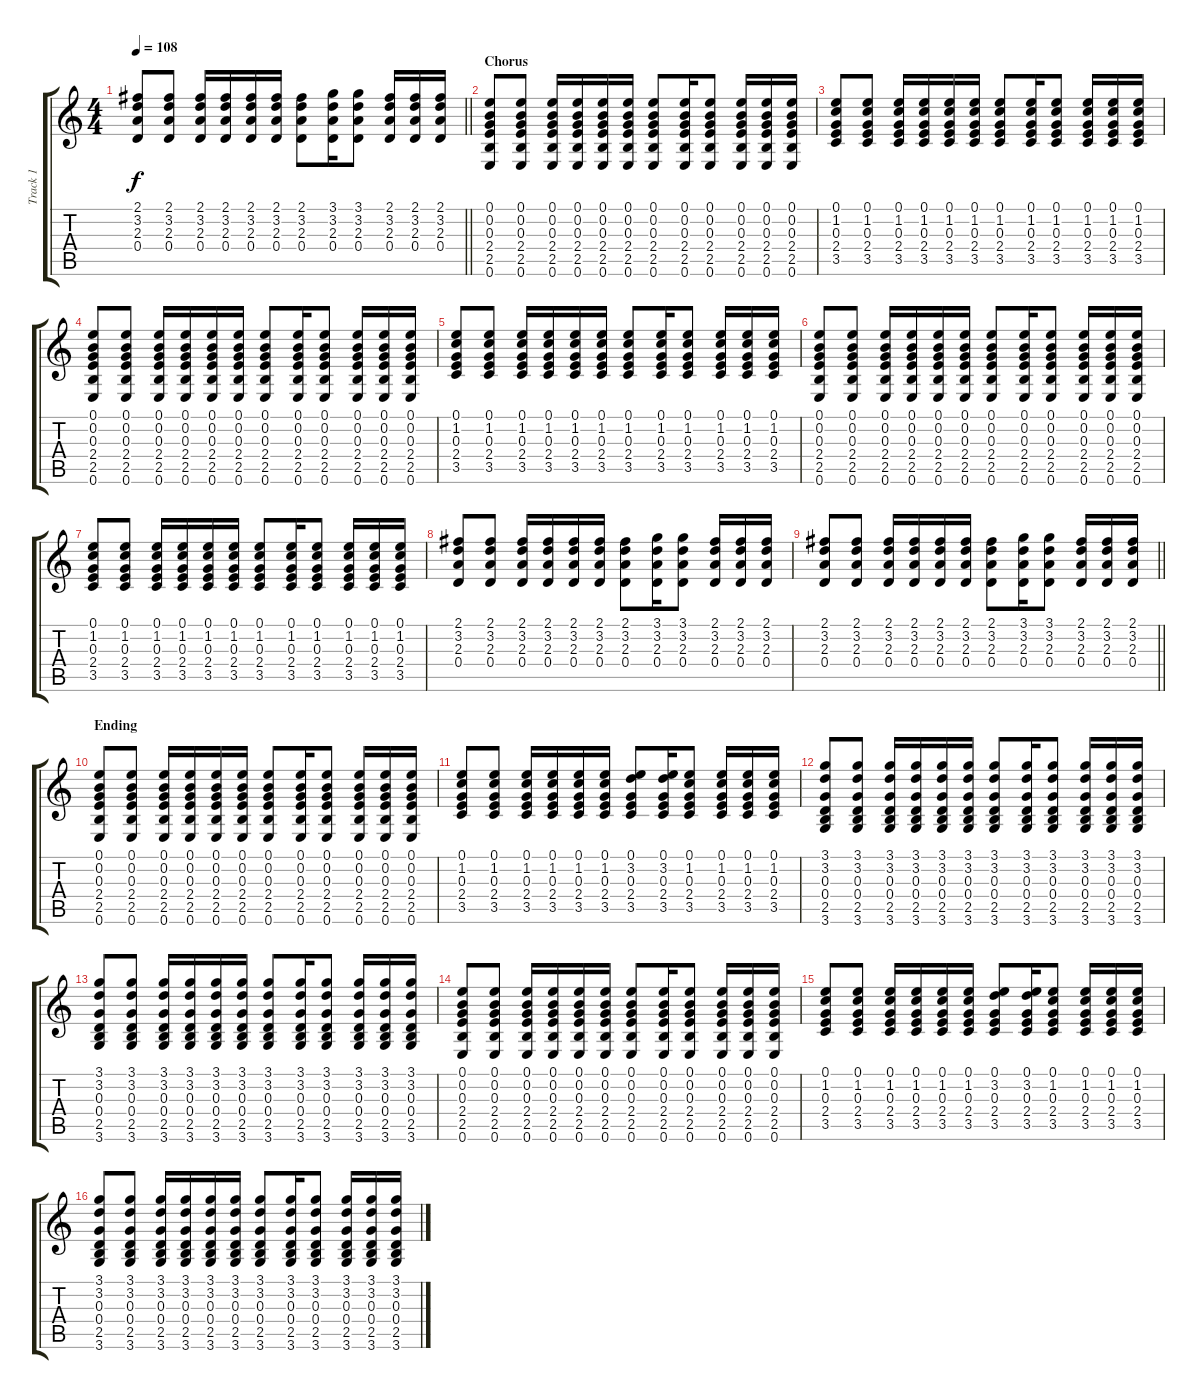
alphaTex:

\track ("Track 1" "Track 1") {instrument acousticguitarsteel}
\staff {score tabs}
\tuning (E4 B3 G3 D3 A2 E2) {hide}
\ts (4 4)
\tempo 108
\clef g2
\barLineRight lightlight
\ks c
(2.1 3.2 2.3 0.4).8{dy f} (2.1 3.2 2.3 0.4).8 (2.1 3.2 2.3 0.4).16 (2.1 3.2 2.3 0.4).16 (2.1 3.2 2.3 0.4).16 (2.1 3.2 2.3 0.4).16 (2.1 3.2 2.3 0.4).8 (3.1 3.2 2.3 0.4).16 (3.1 3.2 2.3 0.4).8 (2.1 3.2 2.3 0.4).16 (2.1 3.2 2.3 0.4).16 (2.1 3.2 2.3 0.4).16 |
\section ("" "Chorus")
(0.1 0.2 0.3 2.4 2.5 0.6).8 (0.1 0.2 0.3 2.4 2.5 0.6).8 (0.1 0.2 0.3 2.4 2.5 0.6).16 (0.1 0.2 0.3 2.4 2.5 0.6).16 (0.1 0.2 0.3 2.4 2.5 0.6).16 (0.1 0.2 0.3 2.4 2.5 0.6).16 (0.1 0.2 0.3 2.4 2.5 0.6).8 (0.1 0.2 0.3 2.4 2.5 0.6).16 (0.1 0.2 0.3 2.4 2.5 0.6).8 (0.1 0.2 0.3 2.4 2.5 0.6).16 (0.1 0.2 0.3 2.4 2.5 0.6).16 (0.1 0.2 0.3 2.4 2.5 0.6).16 |
(0.1 1.2 0.3 2.4 3.5).8 (0.1 1.2 0.3 2.4 3.5).8 (0.1 1.2 0.3 2.4 3.5).16 (0.1 1.2 0.3 2.4 3.5).16 (0.1 1.2 0.3 2.4 3.5).16 (0.1 1.2 0.3 2.4 3.5).16 (0.1 1.2 0.3 2.4 3.5).8 (0.1 1.2 0.3 2.4 3.5).16 (0.1 1.2 0.3 2.4 3.5).8 (0.1 1.2 0.3 2.4 3.5).16 (0.1 1.2 0.3 2.4 3.5).16 (0.1 1.2 0.3 2.4 3.5).16 |
(0.1 0.2 0.3 2.4 2.5 0.6).8 (0.1 0.2 0.3 2.4 2.5 0.6).8 (0.1 0.2 0.3 2.4 2.5 0.6).16 (0.1 0.2 0.3 2.4 2.5 0.6).16 (0.1 0.2 0.3 2.4 2.5 0.6).16 (0.1 0.2 0.3 2.4 2.5 0.6).16 (0.1 0.2 0.3 2.4 2.5 0.6).8 (0.1 0.2 0.3 2.4 2.5 0.6).16 (0.1 0.2 0.3 2.4 2.5 0.6).8 (0.1 0.2 0.3 2.4 2.5 0.6).16 (0.1 0.2 0.3 2.4 2.5 0.6).16 (0.1 0.2 0.3 2.4 2.5 0.6).16 |
(0.1 1.2 0.3 2.4 3.5).8 (0.1 1.2 0.3 2.4 3.5).8 (0.1 1.2 0.3 2.4 3.5).16 (0.1 1.2 0.3 2.4 3.5).16 (0.1 1.2 0.3 2.4 3.5).16 (0.1 1.2 0.3 2.4 3.5).16 (0.1 1.2 0.3 2.4 3.5).8 (0.1 1.2 0.3 2.4 3.5).16 (0.1 1.2 0.3 2.4 3.5).8 (0.1 1.2 0.3 2.4 3.5).16 (0.1 1.2 0.3 2.4 3.5).16 (0.1 1.2 0.3 2.4 3.5).16 |
(0.1 0.2 0.3 2.4 2.5 0.6).8 (0.1 0.2 0.3 2.4 2.5 0.6).8 (0.1 0.2 0.3 2.4 2.5 0.6).16 (0.1 0.2 0.3 2.4 2.5 0.6).16 (0.1 0.2 0.3 2.4 2.5 0.6).16 (0.1 0.2 0.3 2.4 2.5 0.6).16 (0.1 0.2 0.3 2.4 2.5 0.6).8 (0.1 0.2 0.3 2.4 2.5 0.6).16 (0.1 0.2 0.3 2.4 2.5 0.6).8 (0.1 0.2 0.3 2.4 2.5 0.6).16 (0.1 0.2 0.3 2.4 2.5 0.6).16 (0.1 0.2 0.3 2.4 2.5 0.6).16 |
(0.1 1.2 0.3 2.4 3.5).8 (0.1 1.2 0.3 2.4 3.5).8 (0.1 1.2 0.3 2.4 3.5).16 (0.1 1.2 0.3 2.4 3.5).16 (0.1 1.2 0.3 2.4 3.5).16 (0.1 1.2 0.3 2.4 3.5).16 (0.1 1.2 0.3 2.4 3.5).8 (0.1 1.2 0.3 2.4 3.5).16 (0.1 1.2 0.3 2.4 3.5).8 (0.1 1.2 0.3 2.4 3.5).16 (0.1 1.2 0.3 2.4 3.5).16 (0.1 1.2 0.3 2.4 3.5).16 |
(2.1 3.2 2.3 0.4).8 (2.1 3.2 2.3 0.4).8 (2.1 3.2 2.3 0.4).16 (2.1 3.2 2.3 0.4).16 (2.1 3.2 2.3 0.4).16 (2.1 3.2 2.3 0.4).16 (2.1 3.2 2.3 0.4).8 (3.1 3.2 2.3 0.4).16 (3.1 3.2 2.3 0.4).8 (2.1 3.2 2.3 0.4).16 (2.1 3.2 2.3 0.4).16 (2.1 3.2 2.3 0.4).16 |
\barLineRight lightlight
(2.1 3.2 2.3 0.4).8 (2.1 3.2 2.3 0.4).8 (2.1 3.2 2.3 0.4).16 (2.1 3.2 2.3 0.4).16 (2.1 3.2 2.3 0.4).16 (2.1 3.2 2.3 0.4).16 (2.1 3.2 2.3 0.4).8 (3.1 3.2 2.3 0.4).16 (3.1 3.2 2.3 0.4).8 (2.1 3.2 2.3 0.4).16 (2.1 3.2 2.3 0.4).16 (2.1 3.2 2.3 0.4).16 |
\section ("" "Ending")
(0.1 0.2 0.3 2.4 2.5 0.6).8 (0.1 0.2 0.3 2.4 2.5 0.6).8 (0.1 0.2 0.3 2.4 2.5 0.6).16 (0.1 0.2 0.3 2.4 2.5 0.6).16 (0.1 0.2 0.3 2.4 2.5 0.6).16 (0.1 0.2 0.3 2.4 2.5 0.6).16 (0.1 0.2 0.3 2.4 2.5 0.6).8 (0.1 0.2 0.3 2.4 2.5 0.6).16 (0.1 0.2 0.3 2.4 2.5 0.6).8 (0.1 0.2 0.3 2.4 2.5 0.6).16 (0.1 0.2 0.3 2.4 2.5 0.6).16 (0.1 0.2 0.3 2.4 2.5 0.6).16 |
(0.1 1.2 0.3 2.4 3.5).8 (0.1 1.2 0.3 2.4 3.5).8 (0.1 1.2 0.3 2.4 3.5).16 (0.1 1.2 0.3 2.4 3.5).16 (0.1 1.2 0.3 2.4 3.5).16 (0.1 1.2 0.3 2.4 3.5).16 (0.1 3.2 0.3 2.4 3.5).8 (0.1 3.2 0.3 2.4 3.5).16 (0.1 1.2 0.3 2.4 3.5).8 (0.1 1.2 0.3 2.4 3.5).16 (0.1 1.2 0.3 2.4 3.5).16 (0.1 1.2 0.3 2.4 3.5).16 |
(3.1 3.2 0.3 0.4 2.5 3.6).8 (3.1 3.2 0.3 0.4 2.5 3.6).8 (3.1 3.2 0.3 0.4 2.5 3.6).16 (3.1 3.2 0.3 0.4 2.5 3.6).16 (3.1 3.2 0.3 0.4 2.5 3.6).16 (3.1 3.2 0.3 0.4 2.5 3.6).16 (3.1 3.2 0.3 0.4 2.5 3.6).8 (3.1 3.2 0.3 0.4 2.5 3.6).16 (3.1 3.2 0.3 0.4 2.5 3.6).8 (3.1 3.2 0.3 0.4 2.5 3.6).16 (3.1 3.2 0.3 0.4 2.5 3.6).16 (3.1 3.2 0.3 0.4 2.5 3.6).16 |
(3.1 3.2 0.3 0.4 2.5 3.6).8 (3.1 3.2 0.3 0.4 2.5 3.6).8 (3.1 3.2 0.3 0.4 2.5 3.6).16 (3.1 3.2 0.3 0.4 2.5 3.6).16 (3.1 3.2 0.3 0.4 2.5 3.6).16 (3.1 3.2 0.3 0.4 2.5 3.6).16 (3.1 3.2 0.3 0.4 2.5 3.6).8 (3.1 3.2 0.3 0.4 2.5 3.6).16 (3.1 3.2 0.3 0.4 2.5 3.6).8 (3.1 3.2 0.3 0.4 2.5 3.6).16 (3.1 3.2 0.3 0.4 2.5 3.6).16 (3.1 3.2 0.3 0.4 2.5 3.6).16 |
(0.1 0.2 0.3 2.4 2.5 0.6).8 (0.1 0.2 0.3 2.4 2.5 0.6).8 (0.1 0.2 0.3 2.4 2.5 0.6).16 (0.1 0.2 0.3 2.4 2.5 0.6).16 (0.1 0.2 0.3 2.4 2.5 0.6).16 (0.1 0.2 0.3 2.4 2.5 0.6).16 (0.1 0.2 0.3 2.4 2.5 0.6).8 (0.1 0.2 0.3 2.4 2.5 0.6).16 (0.1 0.2 0.3 2.4 2.5 0.6).8 (0.1 0.2 0.3 2.4 2.5 0.6).16 (0.1 0.2 0.3 2.4 2.5 0.6).16 (0.1 0.2 0.3 2.4 2.5 0.6).16 |
(0.1 1.2 0.3 2.4 3.5).8 (0.1 1.2 0.3 2.4 3.5).8 (0.1 1.2 0.3 2.4 3.5).16 (0.1 1.2 0.3 2.4 3.5).16 (0.1 1.2 0.3 2.4 3.5).16 (0.1 1.2 0.3 2.4 3.5).16 (0.1 3.2 0.3 2.4 3.5).8 (0.1 3.2 0.3 2.4 3.5).16 (0.1 1.2 0.3 2.4 3.5).8 (0.1 1.2 0.3 2.4 3.5).16 (0.1 1.2 0.3 2.4 3.5).16 (0.1 1.2 0.3 2.4 3.5).16 |
(3.1 3.2 0.3 0.4 2.5 3.6).8 (3.1 3.2 0.3 0.4 2.5 3.6).8 (3.1 3.2 0.3 0.4 2.5 3.6).16 (3.1 3.2 0.3 0.4 2.5 3.6).16 (3.1 3.2 0.3 0.4 2.5 3.6).16 (3.1 3.2 0.3 0.4 2.5 3.6).16 (3.1 3.2 0.3 0.4 2.5 3.6).8 (3.1 3.2 0.3 0.4 2.5 3.6).16 (3.1 3.2 0.3 0.4 2.5 3.6).8 (3.1 3.2 0.3 0.4 2.5 3.6).16 (3.1 3.2 0.3 0.4 2.5 3.6).16 (3.1 3.2 0.3 0.4 2.5 3.6).16
